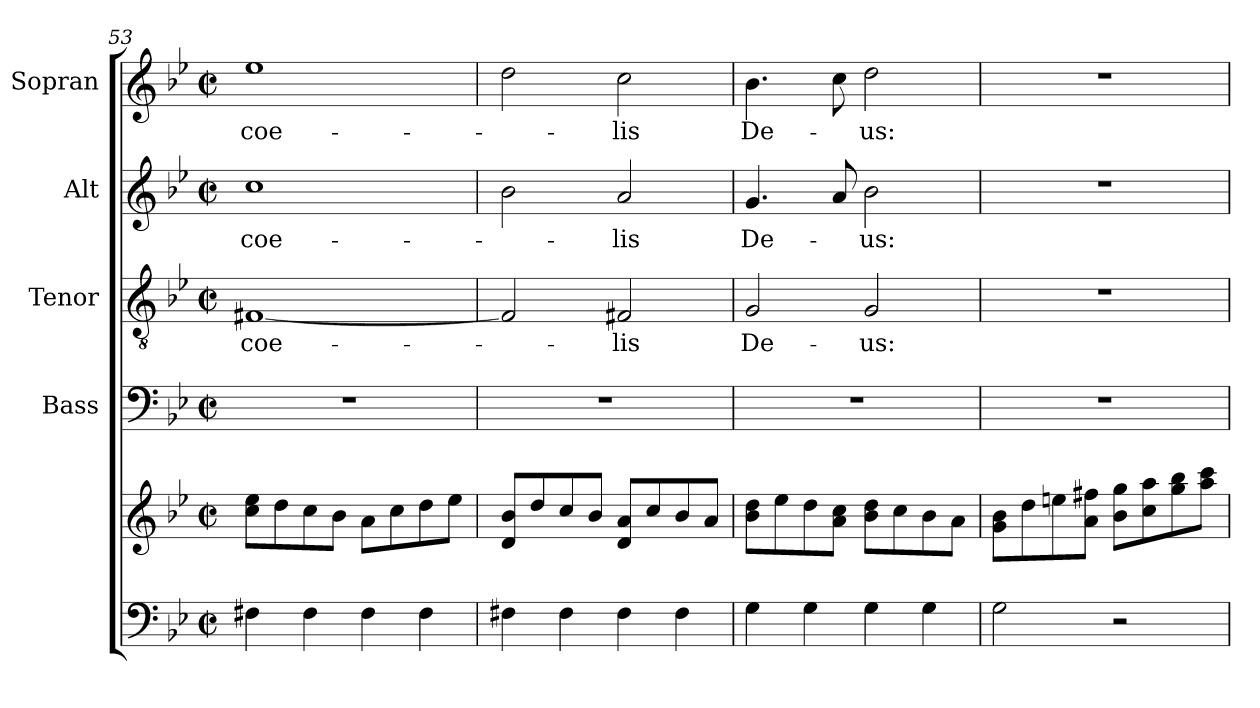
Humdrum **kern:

**kern	**kern	**kern	**kern	**text	**kern	**text	**kern	**text
*part5	*part5	*part4	*part3	*part3	*part2	*part2	*part1	*part1
*staff6	*staff5	*staff4	*staff3	*staff3	*staff2	*staff2	*staff1	*staff1
*	*	*I"Bass	*I"Tenor	*	*I"Alt	*	*I"Sopran	*
*	*	*I'B.	*I'T.	*	*I'A.	*	*I'S.	*
*clefF4	*clefG2	*clefF4	*clefGv2	*	*clefG2	*	*clefG2	*
*k[b-e-]	*k[b-e-]	*k[b-e-]	*k[b-e-]	*	*k[b-e-]	*	*k[b-e-]	*
*B-:	*B-:	*B-:	*B-:	*	*B-:	*	*B-:	*
*M2/2	*M2/2	*M2/2	*M2/2	*	*M2/2	*	*M2/2	*
*met(c|)	*met(c|)	*met(c|)	*met(c|)	*	*met(c|)	*	*met(c|)	*
=53	=53	=53	=53	=53	=53	=53	=53	=53
!	!	!	!	!LO:LY:b	!	!LO:LY:b	!	!LO:LY:b
4F#X\	8cc\ 8ee-\L	1r	[1F#X	coe-	1cc	coe-	1ee-	coe-
.	8dd\	.	.	.	.	.	.	.
4F#\	8cc\	.	.	.	.	.	.	.
.	8b-\J	.	.	.	.	.	.	.
4F#\	8a\L	.	.	.	.	.	.	.
.	8cc\	.	.	.	.	.	.	.
4F#\	8dd\	.	.	.	.	.	.	.
.	8ee-\J	.	.	.	.	.	.	.
=54	=54	=54	=54	=54	=54	=54	=54	=54
4F#X\	8d/ 8b-/L	1r	2F#/]	.	2b-\	.	2dd\	.
.	8dd/	.	.	.	.	.	.	.
4F#\	8cc/	.	.	.	.	.	.	.
.	8b-/J	.	.	.	.	.	.	.
!	!	!	!	!LO:LY:b	!	!LO:LY:b	!	!LO:LY:b
4F#\	8d/ 8a/L	.	2F#X/	-lis	2a/	-lis	2cc\	-lis
.	8cc/	.	.	.	.	.	.	.
4F#\	8b-/	.	.	.	.	.	.	.
.	8a/J	.	.	.	.	.	.	.
=55	=55	=55	=55	=55	=55	=55	=55	=55
!	!	!	!	!LO:LY:b	!	!LO:LY:b	!	!LO:LY:b
4G\	8b-\ 8dd\L	1r	2G/	De-	4.g/	De-	4.b-\	De-
.	8ee-\	.	.	.	.	.	.	.
4G\	8dd\	.	.	.	.	.	.	.
.	8a\ 8cc\J	.	.	.	8a/	.	8cc\	.
!	!	!	!	!LO:LY:b	!	!LO:LY:b	!	!LO:LY:b
4G\	8b-\ 8dd\L	.	2G/	-us:	2b-\	-us:	2dd\	-us:
.	8cc\	.	.	.	.	.	.	.
4G\	8b-\	.	.	.	.	.	.	.
.	8a\J	.	.	.	.	.	.	.
!!LO:LB:g=z
=56	=56	=56	=56	=56	=56	=56	=56	=56
2G\	8g\ 8b-\L	1r	1r	.	1r	.	1r	.
.	8dd\	.	.	.	.	.	.	.
.	8een\	.	.	.	.	.	.	.
.	8a\ 8ff#X\J	.	.	.	.	.	.	.
2r	8b-\ 8gg\L	.	.	.	.	.	.	.
.	8cc\ 8aa\	.	.	.	.	.	.	.
.	8gg\ 8bb-\	.	.	.	.	.	.	.
.	8aa\ 8ccc\J	.	.	.	.	.	.	.
=	=	=	=	=	=	=	=	=
*-	*-	*-	*-	*-	*-	*-	*-	*-
